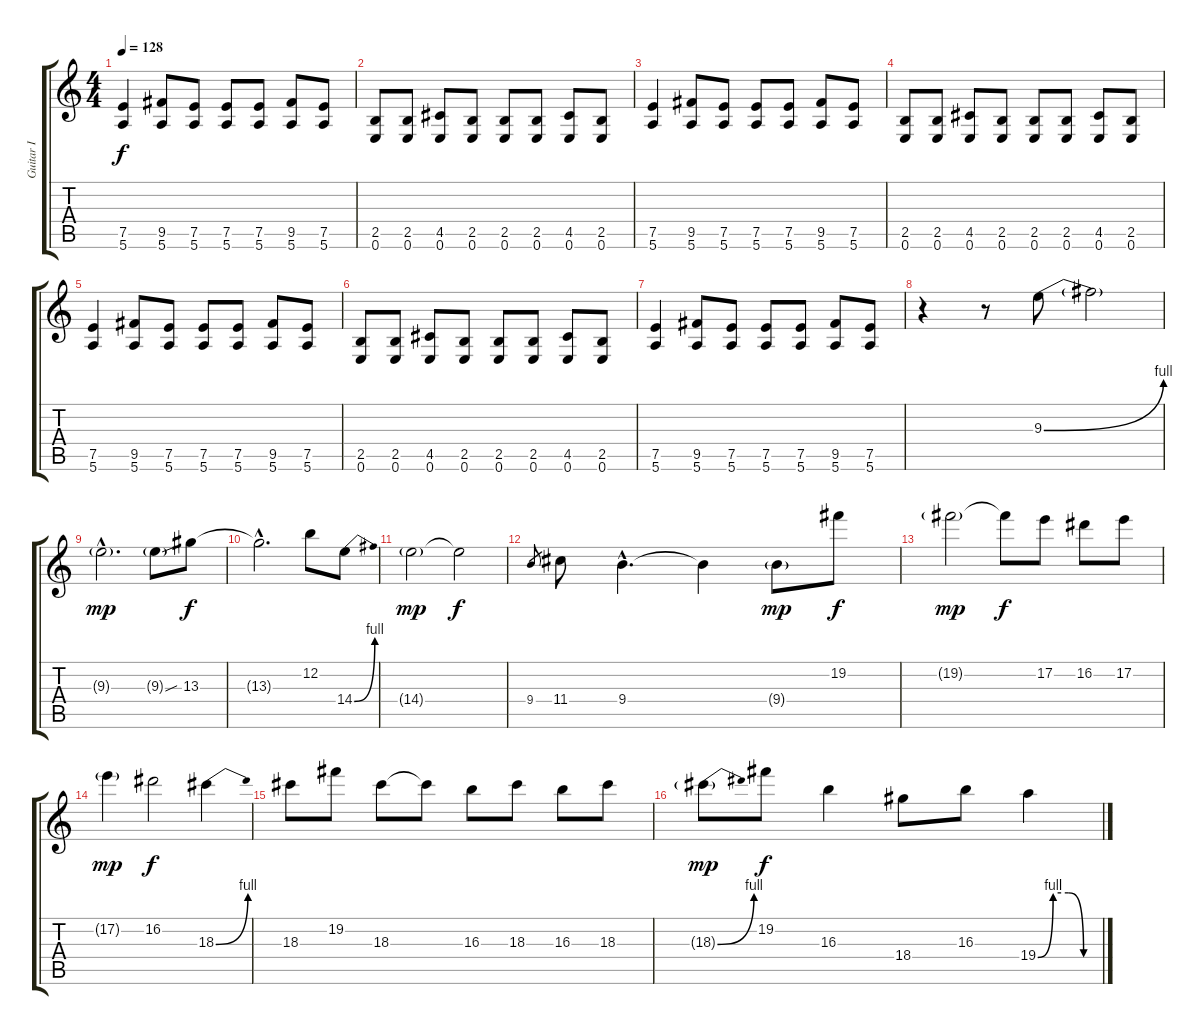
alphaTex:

\track ("Guitar I" "Guitar I") {instrument electricguitarclean}
\staff {score tabs}
\tuning (E4 B3 G3 D3 A2 E2) {hide}
\ts (4 4)
\tempo 128
\clef g2
\ks c
(7.5 5.6).4{dy f} (9.5 5.6).8 (7.5 5.6).8 (7.5 5.6).8 (7.5 5.6).8 (9.5 5.6).8 (7.5 5.6).8 |
(2.5 0.6).8 (2.5 0.6).8 (4.5 0.6).8 (2.5 0.6).8 (2.5 0.6).8 (2.5 0.6).8 (4.5 0.6).8 (2.5 0.6).8 |
(7.5 5.6).4 (9.5 5.6).8 (7.5 5.6).8 (7.5 5.6).8 (7.5 5.6).8 (9.5 5.6).8 (7.5 5.6).8 |
(2.5 0.6).8 (2.5 0.6).8 (4.5 0.6).8 (2.5 0.6).8 (2.5 0.6).8 (2.5 0.6).8 (4.5 0.6).8 (2.5 0.6).8 |
(7.5 5.6).4 (9.5 5.6).8 (7.5 5.6).8 (7.5 5.6).8 (7.5 5.6).8 (9.5 5.6).8 (7.5 5.6).8 |
(2.5 0.6).8 (2.5 0.6).8 (4.5 0.6).8 (2.5 0.6).8 (2.5 0.6).8 (2.5 0.6).8 (4.5 0.6).8 (2.5 0.6).8 |
(7.5 5.6).4 (9.5 5.6).8 (7.5 5.6).8 (7.5 5.6).8 (7.5 5.6).8 (9.5 5.6).8 (7.5 5.6).8 |
r.4 r.8 9.3{be (bend 0 0 60 4)}.8 9.3{t}.2 |
9.3{g hac}.2{d dy mp} 9.3{sou g}.8 13.3.8{dy f} |
13.3{hac t}.2{d} 12.2.8 14.4{be (bend 0 0 60 4)}.8 |
14.4{g}.2{dy mp} 14.4{t}.2{dy f} |
9.4.8{gr} 11.4.8 9.4{hac}.4{d} 9.4{t}.4 9.4{g}.8{dy mp} 19.2.8{dy f} |
19.2{g}.2{dy mp} 19.2{t}.8{dy f} 17.2.8 16.2.8 17.2.8 |
17.2{g}.4{dy mp} 16.2.2{dy f} 18.3{be (bend 0 0 60 4)}.4 |
18.3.8 19.2.8 18.3.8 18.3{t}.8 16.3.8 18.3.8 16.3.8 18.3.8 |
18.3{be (bend 0 0 60 4) g}.8{dy mp} 19.2.8{dy f} 16.3.4 18.4.8 16.3.8 19.4{be (custom 0 0 15 4 30 4 45 0 60 0)}.4
